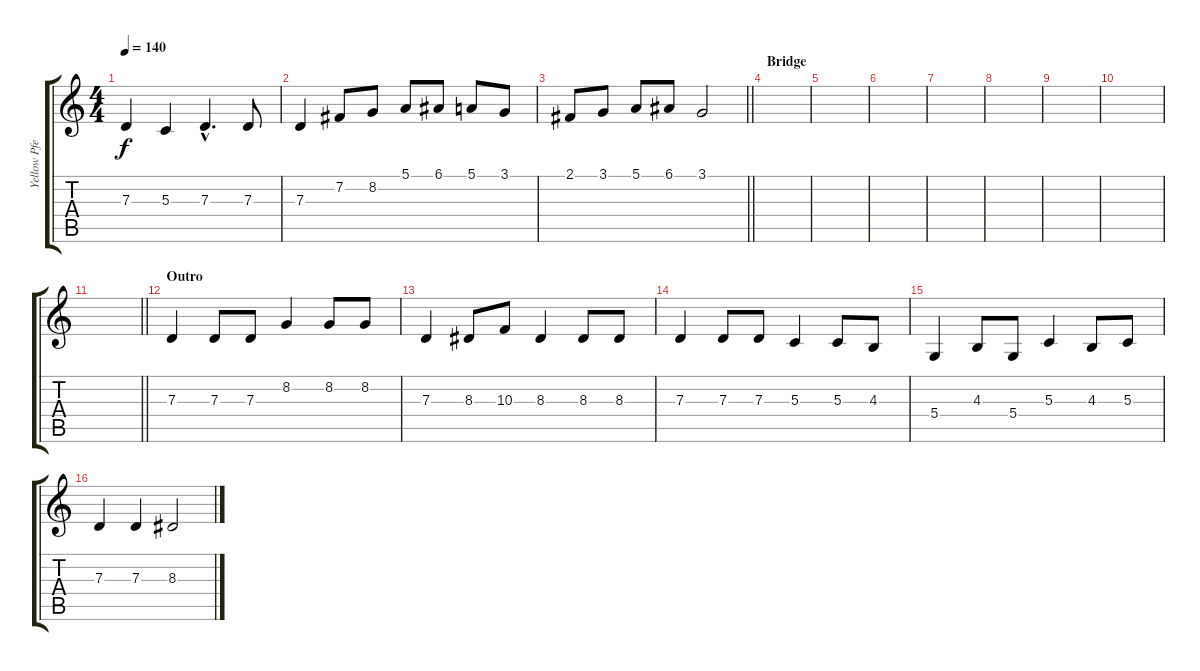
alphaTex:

\track ("Yellow Pfeifer" "Yellow Pfe") {instrument violin}
\staff {score tabs}
\tuning (E4 B3 G3 D3 A2 E2) {hide}
\ts (4 4)
\tempo 140
\clef g2
\ks c
7.3.4{dy f} 5.3.4 7.3{hac}.4{d} 7.3.8 |
7.3.4 7.2.8 8.2.8 5.1.8 6.1.8 5.1.8 3.1.8 |
\barLineRight lightlight
2.1.8 3.1.8 5.1.8 6.1.8 3.1.2 |
\section ("" "Bridge")
|
|
|
|
|
|
|
\barLineRight lightlight
|
\section ("" "Outro")
7.3.4 7.3.8 7.3.8 8.2.4 8.2.8 8.2.8 |
7.3.4 8.3.8 10.3.8 8.3.4 8.3.8 8.3.8 |
7.3.4 7.3.8 7.3.8 5.3.4 5.3.8 4.3.8 |
5.4.4 4.3.8 5.4.8 5.3.4 4.3.8 5.3.8 |
7.3.4 7.3.4 8.3.2
